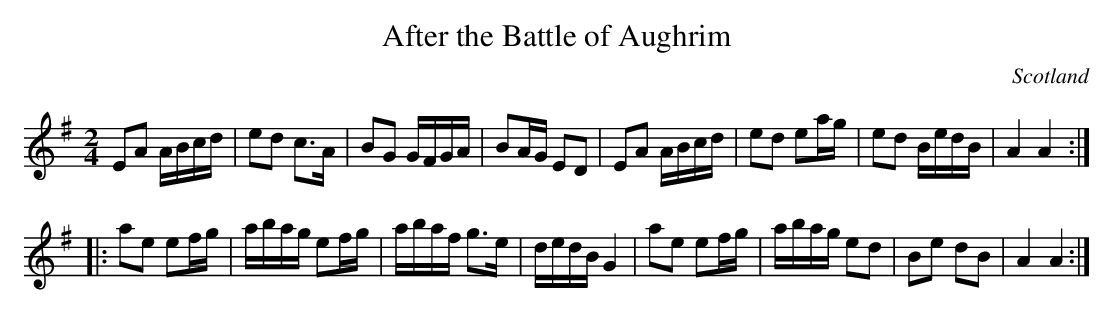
X:1
T:After the Battle of Aughrim
O:Scotland
O:Ireland
M:2/4
K:ADor
E2A2 ABcd | e2d2 c3A | B2G2 GFGA | B2AG E2D2 |\
E2A2 ABcd | e2d2 e2ag | e2d2 BedB | A4 A4 :|*
|:\
a2e2 e2fg | abag e2fg | abaf g3e | dedB G4 | \
a2e2 e2fg | abag e2d2 | B2e2 d2B2 | A4 A4 :|**
